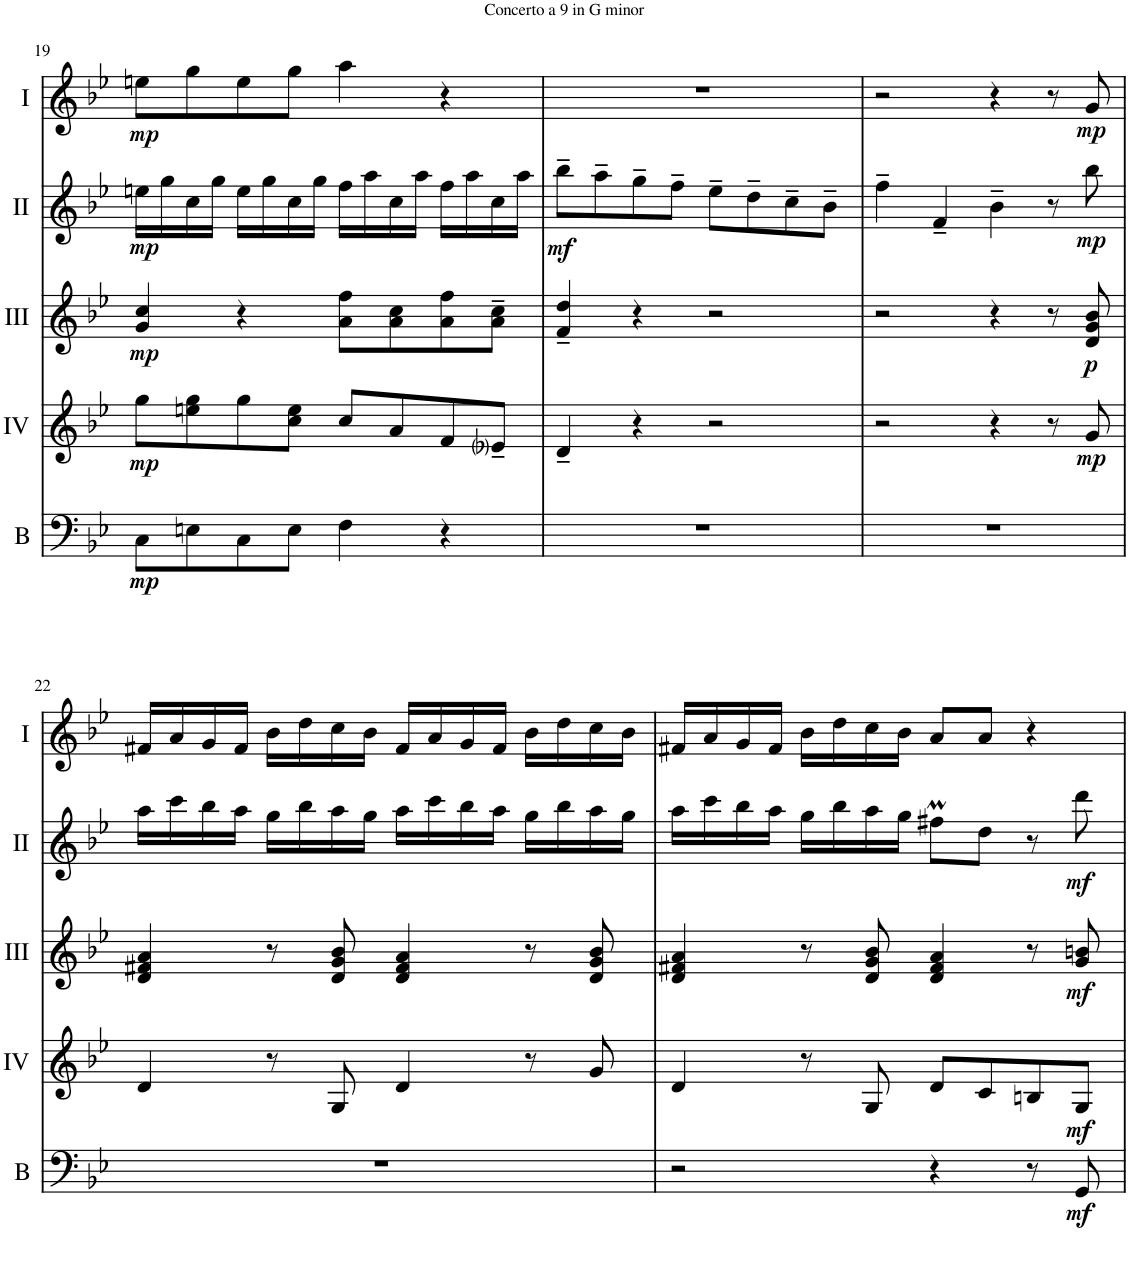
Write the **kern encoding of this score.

**kern	**dynam	**kern	**dynam	**kern	**dynam	**kern	**dynam	**kern	**dynam
*part5	*part5	*part4	*part4	*part3	*part3	*part2	*part2	*part1	*part1
*staff5	*staff5	*staff4	*staff4	*staff3	*staff3	*staff2	*staff2	*staff1	*staff1
*I"Bass	*	*I"Acc. 4	*	*I"Acc. 3	*	*I"Acc. 2	*	*I"Acc. 1	*
*I'B	*	*	*	*	*	*	*	*	*
!!LO:PB:g=z
*clefF4	*	*clefG2	*	*clefG2	*	*clefG2	*	*clefG2	*
*Trd7c12	*	*Trd7c12	*	*	*	*	*	*	*
*k[b-e-]	*	*k[b-e-]	*	*k[b-e-]	*	*k[b-e-]	*	*k[b-e-]	*
*M4/4	*	*M4/4	*	*M4/4	*	*M4/4	*	*M4/4	*
*met(c)	*	*met(c)	*	*met(c)	*	*met(c)	*	*met(c)	*
=19	=19	=19	=19	=19	=19	=19	=19	=19	=19
!	!LO:DY:b	!	!LO:DY:b	!	!LO:DY:b	!	!LO:DY:b	!	!LO:DY:b
8C\L	mp	8gg\L	mp	4g/ 4cc/	mp	16een\LL	mp	8een\L	mp
.	.	.	.	.	.	16gg\	.	.	.
8En\	.	8een\ 8gg\	.	.	.	16cc\	.	8gg\	.
.	.	.	.	.	.	16gg\JJ	.	.	.
8C\	.	8gg\	.	4r	.	16ee\LL	.	8ee\	.
.	.	.	.	.	.	16gg\	.	.	.
8E\J	.	8cc\ 8ee\J	.	.	.	16cc\	.	8gg\J	.
.	.	.	.	.	.	16gg\JJ	.	.	.
4F\	.	8cc/L	.	8a\ 8ff\L	.	16ff\LL	.	4aa\	.
.	.	.	.	.	.	16aa\	.	.	.
.	.	8a/	.	8a\ 8cc\	.	16cc\	.	.	.
.	.	.	.	.	.	16aa\JJ	.	.	.
4r	.	8f/	.	8a\ 8ff\	.	16ff\LL	.	4r	.
.	.	.	.	.	.	16aa\	.	.	.
.	.	8e-i~/J	.	8a\~ 8cc\~J	.	16cc\	.	.	.
.	.	.	.	.	.	16aa\JJ	.	.	.
=20	=20	=20	=20	=20	=20	=20	=20	=20	=20
!	!	!	!	!	!	!	!LO:DY:b	!	!
1r	.	4d~/	.	4f/~ 4dd/~	.	8bb-~\L	mf	1r	.
.	.	.	.	.	.	8aa~\	.	.	.
.	.	4r	.	4r	.	8gg~\	.	.	.
.	.	.	.	.	.	8ff~\J	.	.	.
.	.	2r	.	2r	.	8ee-~\L	.	.	.
.	.	.	.	.	.	8dd~\	.	.	.
.	.	.	.	.	.	8cc~\	.	.	.
.	.	.	.	.	.	8b-~\J	.	.	.
=21	=21	=21	=21	=21	=21	=21	=21	=21	=21
1r	.	2r	.	2r	.	4ff~\	.	2r	.
.	.	.	.	.	.	4f~/	.	.	.
.	.	4r	.	4r	.	4b-~\	.	4r	.
.	.	8r	.	8r	.	8r	.	8r	.
!	!	!	!LO:DY:b	!	!LO:DY:b	!	!LO:DY:b	!	!LO:DY:b
.	.	8g/	mp	8d/ 8g/ 8b-/	p	8bb-\	mp	8g/	mp
!!LO:LB:g=z
=22	=22	=22	=22	=22	=22	=22	=22	=22	=22
1r	.	4d/	.	4d/ 4f#X/ 4a/	.	16aa\LL	.	16f#X/LL	.
.	.	.	.	.	.	16ccc\	.	16a/	.
.	.	.	.	.	.	16bb-\	.	16g/	.
.	.	.	.	.	.	16aa\JJ	.	16f#/JJ	.
.	.	8r	.	8r	.	16gg\LL	.	16b-\LL	.
.	.	.	.	.	.	16bb-\	.	16dd\	.
.	.	8G/	.	8d/ 8g/ 8b-/	.	16aa\	.	16cc\	.
.	.	.	.	.	.	16gg\JJ	.	16b-\JJ	.
.	.	4d/	.	4d/ 4f#/ 4a/	.	16aa\LL	.	16f#/LL	.
.	.	.	.	.	.	16ccc\	.	16a/	.
.	.	.	.	.	.	16bb-\	.	16g/	.
.	.	.	.	.	.	16aa\JJ	.	16f#/JJ	.
.	.	8r	.	8r	.	16gg\LL	.	16b-\LL	.
.	.	.	.	.	.	16bb-\	.	16dd\	.
.	.	8g/	.	8d/ 8g/ 8b-/	.	16aa\	.	16cc\	.
.	.	.	.	.	.	16gg\JJ	.	16b-\JJ	.
=23	=23	=23	=23	=23	=23	=23	=23	=23	=23
2r	.	4d/	.	4d/ 4f#X/ 4a/	.	16aa\LL	.	16f#X/LL	.
.	.	.	.	.	.	16ccc\	.	16a/	.
.	.	.	.	.	.	16bb-\	.	16g/	.
.	.	.	.	.	.	16aa\JJ	.	16f#/JJ	.
.	.	8r	.	8r	.	16gg\LL	.	16b-\LL	.
.	.	.	.	.	.	16bb-\	.	16dd\	.
.	.	8G/	.	8d/ 8g/ 8b-/	.	16aa\	.	16cc\	.
.	.	.	.	.	.	16gg\JJ	.	16b-\JJ	.
4r	.	8d/L	.	4d/ 4f#/ 4a/	.	8ff#Xm\L	.	8a/L	.
.	.	8c/	.	.	.	8dd\J	.	8a/J	.
8r	.	8Bn/	.	8r	.	8r	.	4r	.
!	!LO:DY:b	!	!LO:DY:b	!	!LO:DY:b	!	!LO:DY:b	!	!
8GG/	mf	8G/J	mf	8g/ 8bn/	mf	8ddd\	mf	.	.
=	=	=	=	=	=	=	=	=	=
*-	*-	*-	*-	*-	*-	*-	*-	*-	*-
